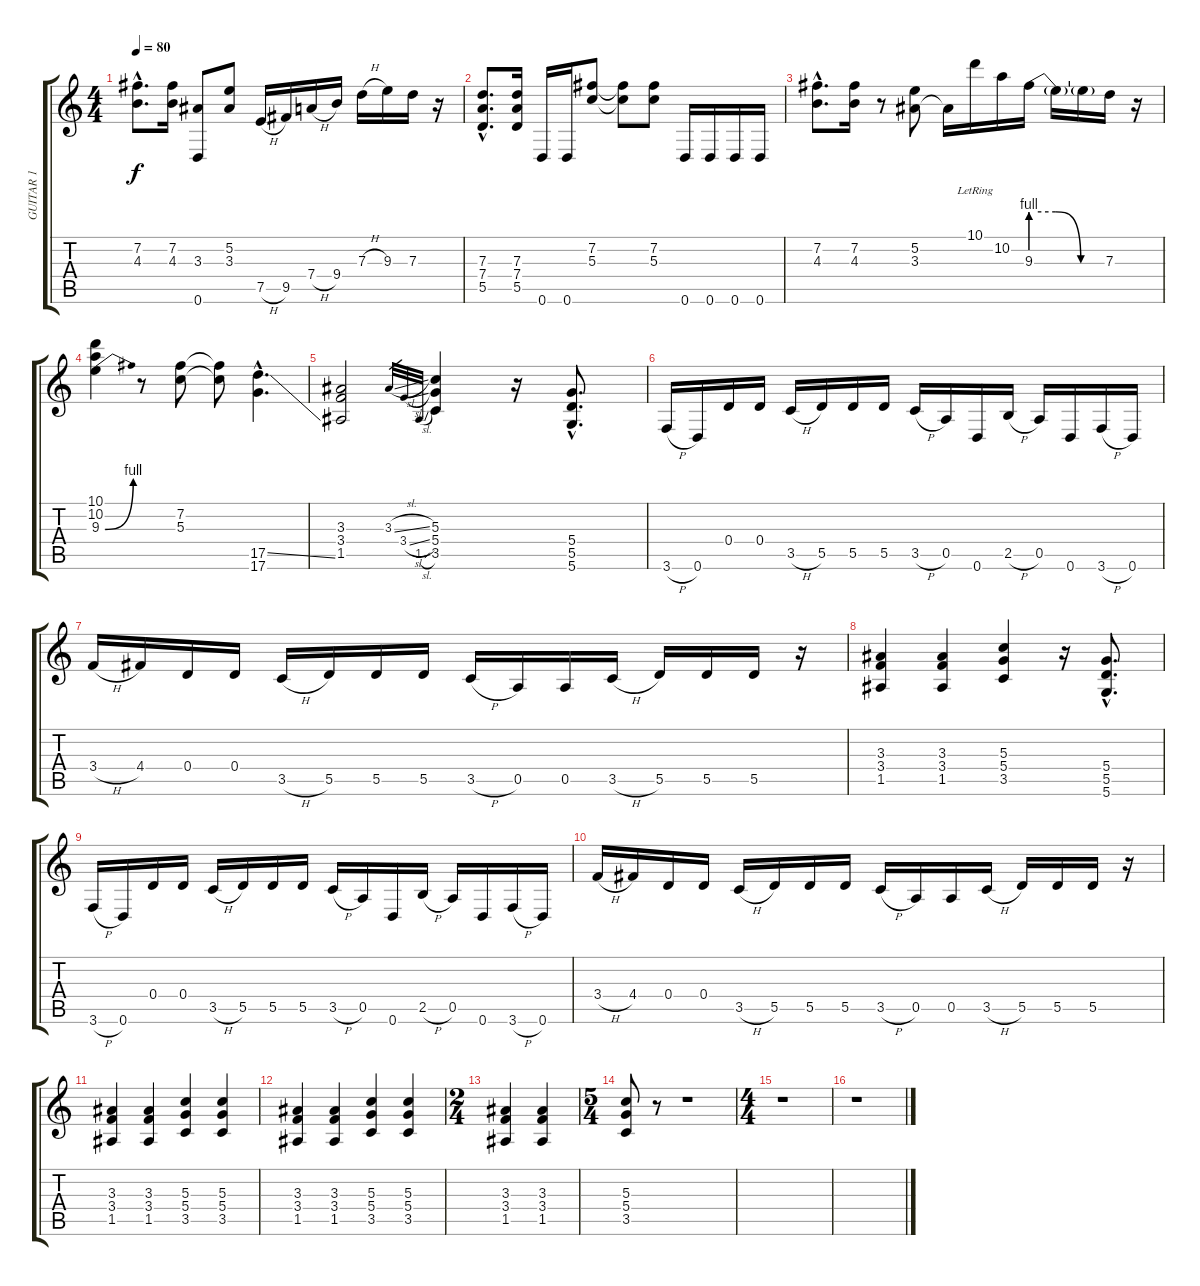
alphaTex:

\track ("GUITAR 1" "GUITAR 1") {instrument distortionguitar}
\staff {score tabs}
\tuning (E4 B3 G3 D3 A2 D2) {hide}
\ts (4 4)
\tempo 80
\clef g2
\ks c
(7.2{hac} 4.3{hac}).8{d dy f} (7.2 4.3).16 (3.3 0.6).8 (5.2 3.3).8 7.5{h}.16 9.5.16 7.4{h}.16 9.4.16 7.3{h}.16 9.3.16 7.3.16 r.16 |
(7.3{hac} 7.4{hac} 5.5{hac}).8{d} (7.3 7.4 5.5).16 0.6.16 0.6.16 (7.2 5.3).8 (7.2{t} 5.3{t}).8 (7.2 5.3).8 0.6.16 0.6.16 0.6.16 0.6.16 |
(7.2{hac} 4.3{hac}).8{d} (7.2 4.3).16 r.8 (5.2 3.3).8 3.3{t}.16 10.1{lr}.16 10.2{lr}.16 9.3{be (custom 0 4 20 4 40 0 60 0)}.16 9.3{t}.16 9.3{t}.16 7.3.16 r.16 |
(10.1 10.2 9.3{be (bend 0 0 60 4)}).4 r.8 (7.2 5.3).8 (7.2{t} 5.3{t}).8 (17.5{ss hac} 17.6{hac}).4{d} |
(3.3 3.4 1.5).2 3.3{sl}.32{gr} 3.4{sl}.32{gr} 1.5{sl}.32{gr} (5.3 5.4 3.5).4 r.16 (5.4{hac} 5.5{hac} 5.6{hac}).8{d} |
3.6{h}.16 0.6.16 0.4.16 0.4.16 3.5{h}.16 5.5.16 5.5.16 5.5.16 3.5{h}.16 0.5.16 0.6.16 2.5{h}.16 0.5.16 0.6.16 3.6{h}.16 0.6.16 |
3.4{h}.16 4.4.16 0.4.16 0.4.16 3.5{h}.16 5.5.16 5.5.16 5.5.16 3.5{h}.16 0.5.16 0.5.16 3.5{h}.16 5.5.16 5.5.16 5.5.16 r.16 |
(3.3 3.4 1.5).4 (3.3 3.4 1.5).4 (5.3 5.4 3.5).4 r.16 (5.4{hac} 5.5{hac} 5.6{hac}).8{d} |
3.6{h}.16 0.6.16 0.4.16 0.4.16 3.5{h}.16 5.5.16 5.5.16 5.5.16 3.5{h}.16 0.5.16 0.6.16 2.5{h}.16 0.5.16 0.6.16 3.6{h}.16 0.6.16 |
3.4{h}.16 4.4.16 0.4.16 0.4.16 3.5{h}.16 5.5.16 5.5.16 5.5.16 3.5{h}.16 0.5.16 0.5.16 3.5{h}.16 5.5.16 5.5.16 5.5.16 r.16 |
(3.3 3.4 1.5).4 (3.3 3.4 1.5).4 (5.3 5.4 3.5).4 (5.3 5.4 3.5).4 |
(3.3 3.4 1.5).4 (3.3 3.4 1.5).4 (5.3 5.4 3.5).4 (5.3 5.4 3.5).4 |
\ts (2 4)
(3.3 3.4 1.5).4 (3.3 3.4 1.5).4 |
\ts (5 4)
(5.3 5.4 3.5).8 r.8 r.1 |
\ts (4 4)
r.1 |
r.1
